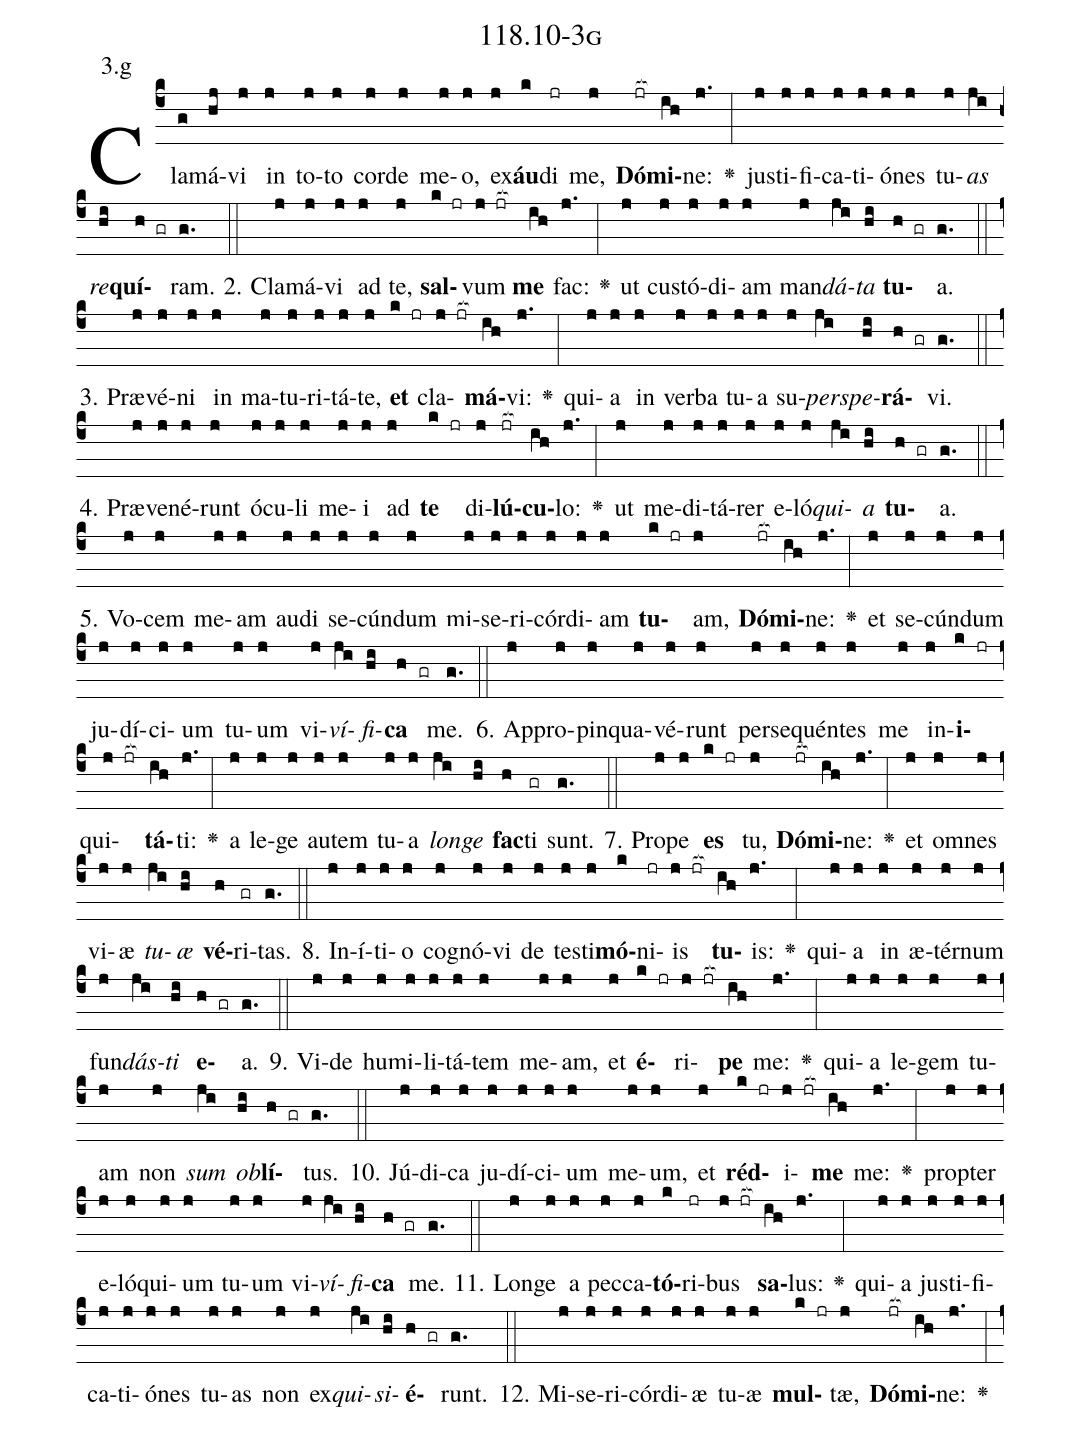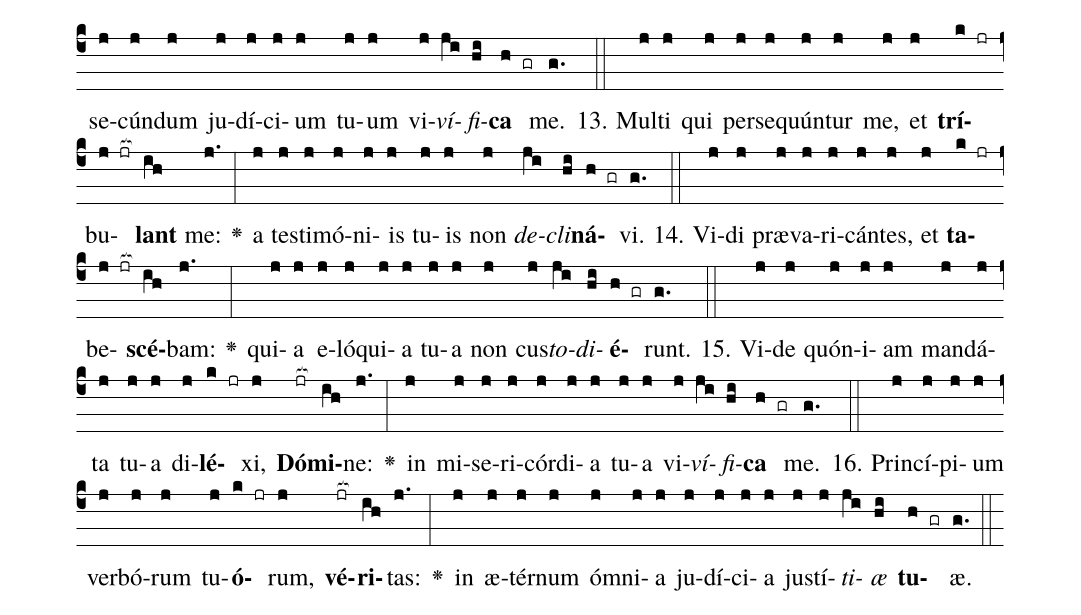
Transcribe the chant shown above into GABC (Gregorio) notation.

name: 118.10-3g;
annotation: 3.g;
%%
(c4)Cla(g)má(hj)vi(j) in(j) to(j)to(j) cor(j)de(j) me(j)o,(j) ex(j)<b>áu</b>(k)di(jr) me,(j) <b>Dó</b>(jr[ocb:1{])<b>mi</b>(ih[ocb:0}])ne:(j.) <v>\greheightstar</v>(:) jus(j)ti(j)fi(j)ca(j)ti(j)ó(j)nes(j) tu(j)<i>as</i>(ji) <i>re</i>(hi)<b>quí</b>(h gr)ram.(g.) (::)
2. Cla(j)má(j)vi(j) ad(j) te,(j) <b>sal</b>(k jr)vum(j jr[ocb:1{]) <b>me</b>(ih[ocb:0}]) fac:(j.) <v>\greheightstar</v>(:) ut(j) cus(j)tó(j)di(j)am(j) man(j)<i>dá</i>(ji)<i>ta</i>(hi) <b>tu</b>(h gr)a.(g.) (::)
3. Præ(j)vé(j)ni(j) in(j) ma(j)tu(j)ri(j)tá(j)te,(j) <b>et</b>(k jr) cla(j jr[ocb:1{])<b>má</b>(ih[ocb:0}])vi:(j.) <v>\greheightstar</v>(:) qui(j)a(j) in(j) ver(j)ba(j) tu(j)a(j) su(j)<i>per</i>(ji)<i>spe</i>(hi)<b>rá</b>(h gr)vi.(g.) (::)
4. Præ(j)ve(j)né(j)runt(j) ó(j)cu(j)li(j) me(j)i(j) ad(j) <b>te</b>(k jr) di(j)<b>lú</b>(jr[ocb:1{])<b>cu</b>(ih[ocb:0}])lo:(j.) <v>\greheightstar</v>(:) ut(j) me(j)di(j)tá(j)rer(j) e(j)ló(j)<i>qui</i>(ji)<i>a</i>(hi) <b>tu</b>(h gr)a.(g.) (::)
5. Vo(j)cem(j) me(j)am(j) au(j)di(j) se(j)cún(j)dum(j) mi(j)se(j)ri(j)cór(j)di(j)am(j) <b>tu</b>(k jr)am,(j) <b>Dó</b>(jr[ocb:1{])<b>mi</b>(ih[ocb:0}])ne:(j.) <v>\greheightstar</v>(:) et(j) se(j)cún(j)dum(j) ju(j)dí(j)ci(j)um(j) tu(j)um(j) vi(j)<i>ví</i>(ji)<i>fi</i>(hi)<b>ca</b>(h gr) me.(g.) (::)
6. Ap(j)pro(j)pin(j)qua(j)vé(j)runt(j) per(j)se(j)quén(j)tes(j) me(j) in(j)<b>i</b>(k jr)qui(j jr[ocb:1{])<b>tá</b>(ih[ocb:0}])ti:(j.) <v>\greheightstar</v>(:) a(j) le(j)ge(j) au(j)tem(j) tu(j)a(j) <i>lon</i>(ji)<i>ge</i>(hi) <b>fac</b>(h)ti(gr) sunt.(g.) (::)
7. Pro(j)pe(j) <b>es</b>(k jr) tu,(j) <b>Dó</b>(jr[ocb:1{])<b>mi</b>(ih[ocb:0}])ne:(j.) <v>\greheightstar</v>(:) et(j) om(j)nes(j) vi(j)æ(j) <i>tu</i>(ji)<i>æ</i>(hi) <b>vé</b>(h)ri(gr)tas.(g.) (::)
8. In(j)í(j)ti(j)o(j) co(j)gnó(j)vi(j) de(j) tes(j)ti(j)<b>mó</b>(k)ni(jr)is(j jr[ocb:1{]) <b>tu</b>(ih[ocb:0}])is:(j.) <v>\greheightstar</v>(:) qui(j)a(j) in(j) æ(j)tér(j)num(j) fun(j)<i>dás</i>(ji)<i>ti</i>(hi) <b>e</b>(h gr)a.(g.) (::)
9. Vi(j)de(j) hu(j)mi(j)li(j)tá(j)tem(j) me(j)am,(j) et(j) <b>é</b>(k jr)ri(j jr[ocb:1{])<b>pe</b>(ih[ocb:0}]) me:(j.) <v>\greheightstar</v>(:) qui(j)a(j) le(j)gem(j) tu(j)am(j) non(j) <i>sum</i>(ji) <i>ob</i>(hi)<b>lí</b>(h gr)tus.(g.) (::)
10. Jú(j)di(j)ca(j) ju(j)dí(j)ci(j)um(j) me(j)um,(j) et(j) <b>réd</b>(k jr)i(j jr[ocb:1{])<b>me</b>(ih[ocb:0}]) me:(j.) <v>\greheightstar</v>(:) prop(j)ter(j) e(j)ló(j)qui(j)um(j) tu(j)um(j) vi(j)<i>ví</i>(ji)<i>fi</i>(hi)<b>ca</b>(h gr) me.(g.) (::)
11. Lon(j)ge(j) a(j) pec(j)ca(j)<b>tó</b>(k)ri(jr)bus(j jr[ocb:1{]) <b>sa</b>(ih[ocb:0}])lus:(j.) <v>\greheightstar</v>(:) qui(j)a(j) jus(j)ti(j)fi(j)ca(j)ti(j)ó(j)nes(j) tu(j)as(j) non(j) ex(j)<i>qui</i>(ji)<i>si</i>(hi)<b>é</b>(h gr)runt.(g.) (::)
12. Mi(j)se(j)ri(j)cór(j)di(j)æ(j) tu(j)æ(j) <b>mul</b>(k jr)tæ,(j) <b>Dó</b>(jr[ocb:1{])<b>mi</b>(ih[ocb:0}])ne:(j.) <v>\greheightstar</v>(:) se(j)cún(j)dum(j) ju(j)dí(j)ci(j)um(j) tu(j)um(j) vi(j)<i>ví</i>(ji)<i>fi</i>(hi)<b>ca</b>(h gr) me.(g.) (::)
13. Mul(j)ti(j) qui(j) per(j)se(j)quún(j)tur(j) me,(j) et(j) <b>trí</b>(k jr)bu(j jr[ocb:1{])<b>lant</b>(ih[ocb:0}]) me:(j.) <v>\greheightstar</v>(:) a(j) tes(j)ti(j)mó(j)ni(j)is(j) tu(j)is(j) non(j) <i>de</i>(ji)<i>cli</i>(hi)<b>ná</b>(h gr)vi.(g.) (::)
14. Vi(j)di(j) præ(j)va(j)ri(j)cán(j)tes,(j) et(j) <b>ta</b>(k jr)be(j jr[ocb:1{])<b>scé</b>(ih[ocb:0}])bam:(j.) <v>\greheightstar</v>(:) qui(j)a(j) e(j)ló(j)qui(j)a(j) tu(j)a(j) non(j) cus(j)<i>to</i>(ji)<i>di</i>(hi)<b>é</b>(h gr)runt.(g.) (::)
15. Vi(j)de(j) quón(j)i(j)am(j) man(j)dá(j)ta(j) tu(j)a(j) di(j)<b>lé</b>(k jr)xi,(j) <b>Dó</b>(jr[ocb:1{])<b>mi</b>(ih[ocb:0}])ne:(j.) <v>\greheightstar</v>(:) in(j) mi(j)se(j)ri(j)cór(j)di(j)a(j) tu(j)a(j) vi(j)<i>ví</i>(ji)<i>fi</i>(hi)<b>ca</b>(h gr) me.(g.) (::)
16. Prin(j)cí(j)pi(j)um(j) ver(j)bó(j)rum(j) tu(j)<b>ó</b>(k jr)rum,(j) <b>vé</b>(jr[ocb:1{])<b>ri</b>(ih[ocb:0}])tas:(j.) <v>\greheightstar</v>(:) in(j) æ(j)tér(j)num(j) óm(j)ni(j)a(j) ju(j)dí(j)ci(j)a(j) jus(j)tí(j)<i>ti</i>(ji)<i>æ</i>(hi) <b>tu</b>(h gr)æ.(g.) (::)
